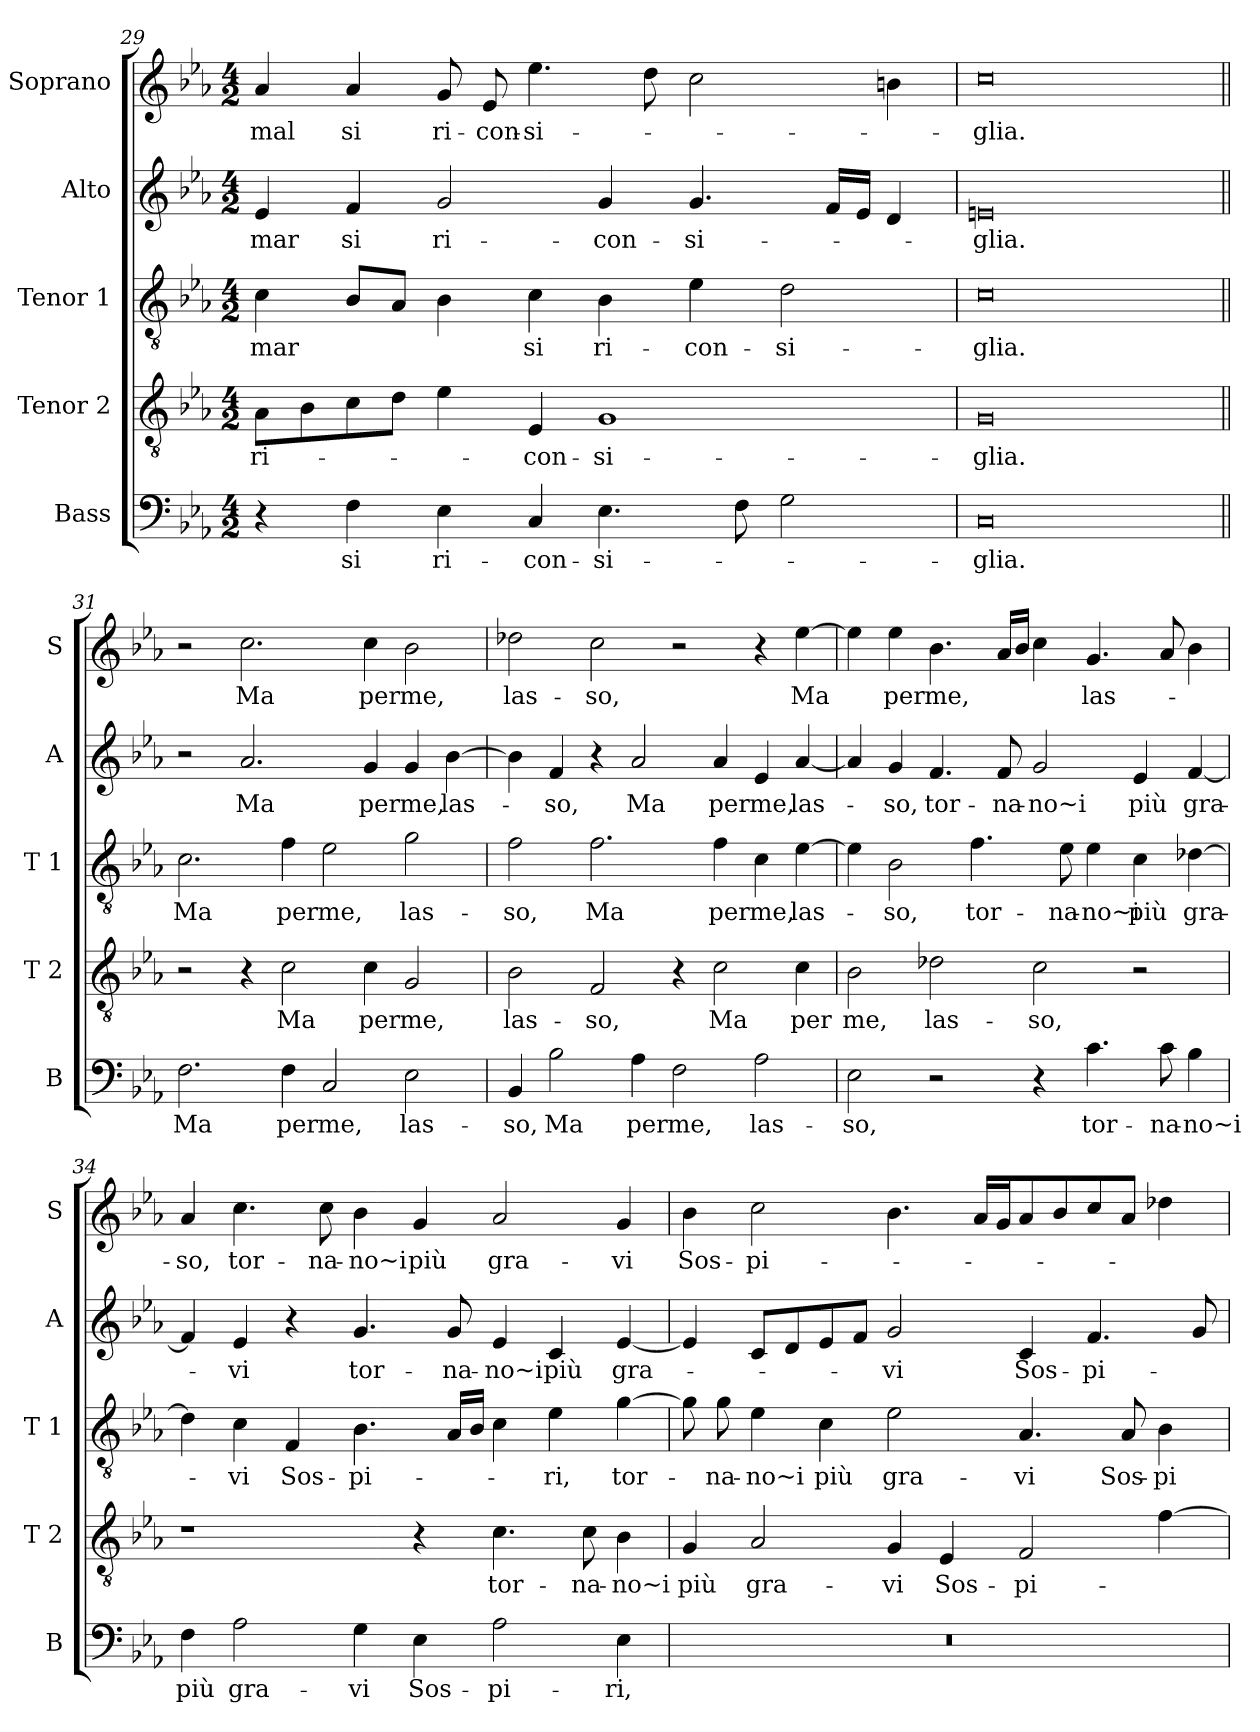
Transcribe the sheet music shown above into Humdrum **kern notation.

**kern	**text	**kern	**text	**kern	**text	**kern	**text	**kern	**text
*part5	*part5	*part4	*part4	*part3	*part3	*part2	*part2	*part1	*part1
*staff5	*staff5	*staff4	*staff4	*staff3	*staff3	*staff2	*staff2	*staff1	*staff1
*I"Bass	*	*I"Tenor 2	*	*I"Tenor 1	*	*I"Alto	*	*I"Soprano	*
*I'B	*	*I'T 2	*	*I'T 1	*	*I'A	*	*I'S	*
*clefF4	*	*clefGv2	*	*clefGv2	*	*clefG2	*	*clefG2	*
*k[b-e-a-]	*	*k[b-e-a-]	*	*k[b-e-a-]	*	*k[b-e-a-]	*	*k[b-e-a-]	*
*E-:	*	*E-:	*	*E-:	*	*E-:	*	*E-:	*
*M4/2	*	*M4/2	*	*M4/2	*	*M4/2	*	*M4/2	*
=29	=29	=29	=29	=29	=29	=29	=29	=29	=29
!	!	!	!LO:LY:b	!	!LO:LY:b	!	!LO:LY:b	!	!LO:LY:b
4r	.	8A-\L	ri-	4c\	-mar	4e-/	-mar	4a-/	-mal
.	.	8B-\	.	.	.	.	.	.	.
!	!LO:LY:b	!	!	!	!	!	!LO:LY:b	!	!LO:LY:b
4F\	si	8c\	.	8B-/L	.	4f/	si	4a-/	si
.	.	8d\J	.	8A-/J	.	.	.	.	.
!	!LO:LY:b	!	!	!	!	!	!LO:LY:b	!	!LO:LY:b
4E-\	ri-	4e-\	.	4B-\	.	2g/	ri-	8g/	ri-
!	!	!	!	!	!	!	!	!	!LO:LY:b
.	.	.	.	.	.	.	.	8e-/	-con-
!	!LO:LY:b	!	!LO:LY:b	!	!LO:LY:b	!	!	!	!LO:LY:b
4C/	-con-	4E-/	-con-	4c\	si	.	.	4.ee-\	-si-
!	!LO:LY:b	!	!LO:LY:b	!	!LO:LY:b	!	!LO:LY:b	!	!
4.E-\	-si-	1G	-si-	4B-\	ri-	4g/	-con-	.	.
.	.	.	.	.	.	.	.	8dd\	.
!	!	!	!	!	!LO:LY:b	!	!LO:LY:b	!	!
.	.	.	.	4e-\	-con-	4.g/	-si-	2cc\	.
8F\	.	.	.	.	.	.	.	.	.
!	!	!	!	!	!LO:LY:b	!	!	!	!
2G\	.	.	.	2d\	-si-	.	.	.	.
.	.	.	.	.	.	16f/LL	.	.	.
.	.	.	.	.	.	16e-/JJ	.	.	.
.	.	.	.	.	.	4d/	.	4bn\	.
=30	=30	=30	=30	=30	=30	=30	=30	=30	=30
!	!LO:LY:b	!	!LO:LY:b	!	!LO:LY:b	!	!LO:LY:b	!	!LO:LY:b
0C	-glia.	0G	-glia.	0c	-glia.	0en	-glia.	0cc	-glia.
!!LO:LB:g=z
=31||	=31||	=31||	=31||	=31||	=31||	=31||	=31||	=31||	=31||
!	!LO:LY:b	!	!	!	!LO:LY:b	!	!	!	!
2.F\	Ma	2r	.	2.c\	Ma	2r	.	2r	.
!	!	!	!	!	!	!	!LO:LY:b	!	!LO:LY:b
.	.	4r	.	.	.	2.a-/	Ma	2.cc\	Ma
!	!LO:LY:b	!	!LO:LY:b	!	!LO:LY:b	!	!	!	!
4F\	per	2c\	Ma	4f\	per	.	.	.	.
!	!LO:LY:b	!	!	!	!LO:LY:b	!	!	!	!
2C/	me,	.	.	2e-\	me,	.	.	.	.
!	!	!	!LO:LY:b	!	!	!	!LO:LY:b	!	!LO:LY:b
.	.	4c\	per	.	.	4g/	per	4cc\	per
!	!LO:LY:b	!	!LO:LY:b	!	!LO:LY:b	!	!LO:LY:b	!	!LO:LY:b
2E-\	las-	2G/	me,	2g\	las-	4g/	me,	2b-\	me,
!	!	!	!	!	!	!	!LO:LY:b	!	!
.	.	.	.	.	.	[4b-\	las-	.	.
=32	=32	=32	=32	=32	=32	=32	=32	=32	=32
!	!LO:LY:b	!	!LO:LY:b	!	!LO:LY:b	!	!	!	!LO:LY:b
4BB-/	-so,	2B-\	las-	2f\	-so,	4b-\]	.	2dd-X\	las-
!	!LO:LY:b	!	!	!	!	!	!LO:LY:b	!	!
2B-\	Ma	.	.	.	.	4f/	-so,	.	.
!	!	!	!LO:LY:b	!	!LO:LY:b	!	!	!	!LO:LY:b
.	.	2F/	-so,	2.f\	Ma	4r	.	2cc\	-so,
!	!LO:LY:b	!	!	!	!	!	!LO:LY:b	!	!
4A-\	per	.	.	.	.	2a-/	Ma	.	.
!	!LO:LY:b	!	!	!	!	!	!	!	!
2F\	me,	4r	.	.	.	.	.	2r	.
!	!	!	!LO:LY:b	!	!LO:LY:b	!	!LO:LY:b	!	!
.	.	2c\	Ma	4f\	per	4a-/	per	.	.
!	!LO:LY:b	!	!	!	!LO:LY:b	!	!LO:LY:b	!	!
2A-\	las-	.	.	4c\	me,	4e-/	me,	4r	.
!	!	!	!LO:LY:b	!	!LO:LY:b	!	!LO:LY:b	!	!LO:LY:b
.	.	4c\	per	[4e-\	las-	[4a-/	las-	[4ee-\	Ma
=33	=33	=33	=33	=33	=33	=33	=33	=33	=33
!	!LO:LY:b	!	!LO:LY:b	!	!	!	!	!	!
2E-\	-so,	2B-\	me,	4e-\]	.	4a-/]	.	4ee-\]	.
!	!	!	!	!	!LO:LY:b	!	!LO:LY:b	!	!LO:LY:b
.	.	.	.	2B-\	-so,	4g/	-so,	4ee-\	per
!	!	!	!LO:LY:b	!	!	!	!LO:LY:b	!	!LO:LY:b
2r	.	2d-X\	las-	.	.	4.f/	tor-	4.b-\	me,
!	!	!	!	!	!LO:LY:b	!	!	!	!
.	.	.	.	4.f\	tor-	.	.	.	.
!	!	!	!	!	!	!	!LO:LY:b	!	!
.	.	.	.	.	.	8f/	-na-	16a-/LL	.
.	.	.	.	.	.	.	.	16b-/JJ	.
!	!	!	!LO:LY:b	!	!	!	!LO:LY:b	!	!
4r	.	2c\	-so,	.	.	2g/	-no~i	4cc\	.
!	!	!	!	!	!LO:LY:b	!	!	!	!
.	.	.	.	8e-\	-na-	.	.	.	.
!	!LO:LY:b	!	!	!	!LO:LY:b	!	!	!	!LO:LY:b
4.c\	tor-	.	.	4e-\	-no~i	.	.	4.g/	las-
!	!	!	!	!	!LO:LY:b	!	!LO:LY:b	!	!
.	.	2r	.	4c\	più	4e-/	più	.	.
!	!LO:LY:b	!	!	!	!	!	!	!	!
8c\	-na-	.	.	.	.	.	.	8a-/	.
!	!LO:LY:b	!	!	!	!LO:LY:b	!	!LO:LY:b	!	!
4B-\	-no~i	.	.	[4d-X\	gra-	[4f/	gra-	4b-\	.
!!LO:PB:g=z
=34	=34	=34	=34	=34	=34	=34	=34	=34	=34
!	!LO:LY:b	!	!	!	!	!	!	!	!LO:LY:b
4F\	più	1r	.	4d-\]	.	4f/]	.	4a-/	-so,
!	!LO:LY:b	!	!	!	!LO:LY:b	!	!LO:LY:b	!	!LO:LY:b
2A-\	gra-	.	.	4c\	-vi	4e-/	-vi	4.cc\	tor-
!	!	!	!	!	!LO:LY:b	!	!	!	!
.	.	.	.	4F/	Sos-	4r	.	.	.
!	!	!	!	!	!	!	!	!	!LO:LY:b
.	.	.	.	.	.	.	.	8cc\	-na-
!	!LO:LY:b	!	!	!	!LO:LY:b	!	!LO:LY:b	!	!LO:LY:b
4G\	-vi	.	.	4.B-\	-pi-	4.g/	tor-	4b-\	-no~i
!	!LO:LY:b	!	!	!	!	!	!	!	!LO:LY:b
4E-\	Sos-	4r	.	.	.	.	.	4g/	più
!	!	!	!	!	!	!	!LO:LY:b	!	!
.	.	.	.	16A-/LL	.	8g/	-na-	.	.
.	.	.	.	16B-/JJ	.	.	.	.	.
!	!LO:LY:b	!	!LO:LY:b	!	!	!	!LO:LY:b	!	!LO:LY:b
2A-\	-pi-	4.c\	tor-	4c\	.	4e-/	-no~i	2a-/	gra-
!	!	!	!	!	!LO:LY:b	!	!LO:LY:b	!	!
.	.	.	.	4e-\	-ri,	4c/	più	.	.
!	!	!	!LO:LY:b	!	!	!	!	!	!
.	.	8c\	-na-	.	.	.	.	.	.
!	!LO:LY:b	!	!LO:LY:b	!	!LO:LY:b	!	!LO:LY:b	!	!LO:LY:b
4E-\	-ri,	4B-\	-no~i	[4g\	tor-	[4e-/	gra-	4g/	-vi
=35	=35	=35	=35	=35	=35	=35	=35	=35	=35
!	!	!	!LO:LY:b	!	!	!	!	!	!LO:LY:b
0r	.	4G/	più	8g\]	.	4e-/]	.	4b-\	Sos-
!	!	!	!	!	!LO:LY:b	!	!	!	!
.	.	.	.	8g\	-na-	.	.	.	.
!	!	!	!LO:LY:b	!	!LO:LY:b	!	!	!	!LO:LY:b
.	.	2A-/	gra-	4e-\	-no~i	8c/L	.	2cc\	-pi-
.	.	.	.	.	.	8d/	.	.	.
!	!	!	!	!	!LO:LY:b	!	!	!	!
.	.	.	.	4c\	più	8e-/	.	.	.
.	.	.	.	.	.	8f/J	.	.	.
!	!	!	!LO:LY:b	!	!LO:LY:b	!	!LO:LY:b	!	!
.	.	4G/	-vi	2e-\	gra-	2g/	-vi	4.b-\	.
!	!	!	!LO:LY:b	!	!	!	!	!	!
.	.	4E-/	Sos-	.	.	.	.	.	.
.	.	.	.	.	.	.	.	16a-/LL	.
.	.	.	.	.	.	.	.	16g/J	.
!	!	!	!LO:LY:b	!	!LO:LY:b	!	!LO:LY:b	!	!
.	.	2F/	-pi-	4.A-/	-vi	4c/	Sos-	8a-/	.
.	.	.	.	.	.	.	.	8b-/	.
!	!	!	!	!	!	!	!LO:LY:b	!	!
.	.	.	.	.	.	4.f/	-pi-	8cc/	.
!	!	!	!	!	!LO:LY:b	!	!	!	!
.	.	.	.	8A-/	Sos-	.	.	8a-/J	.
!	!	!	!	!	!LO:LY:b	!	!	!	!
.	.	[4f\	.	4B-\	-pi-	.	.	4dd-X\	.
.	.	.	.	.	.	8g/	.	.	.
=	=	=	=	=	=	=	=	=	=
*-	*-	*-	*-	*-	*-	*-	*-	*-	*-
